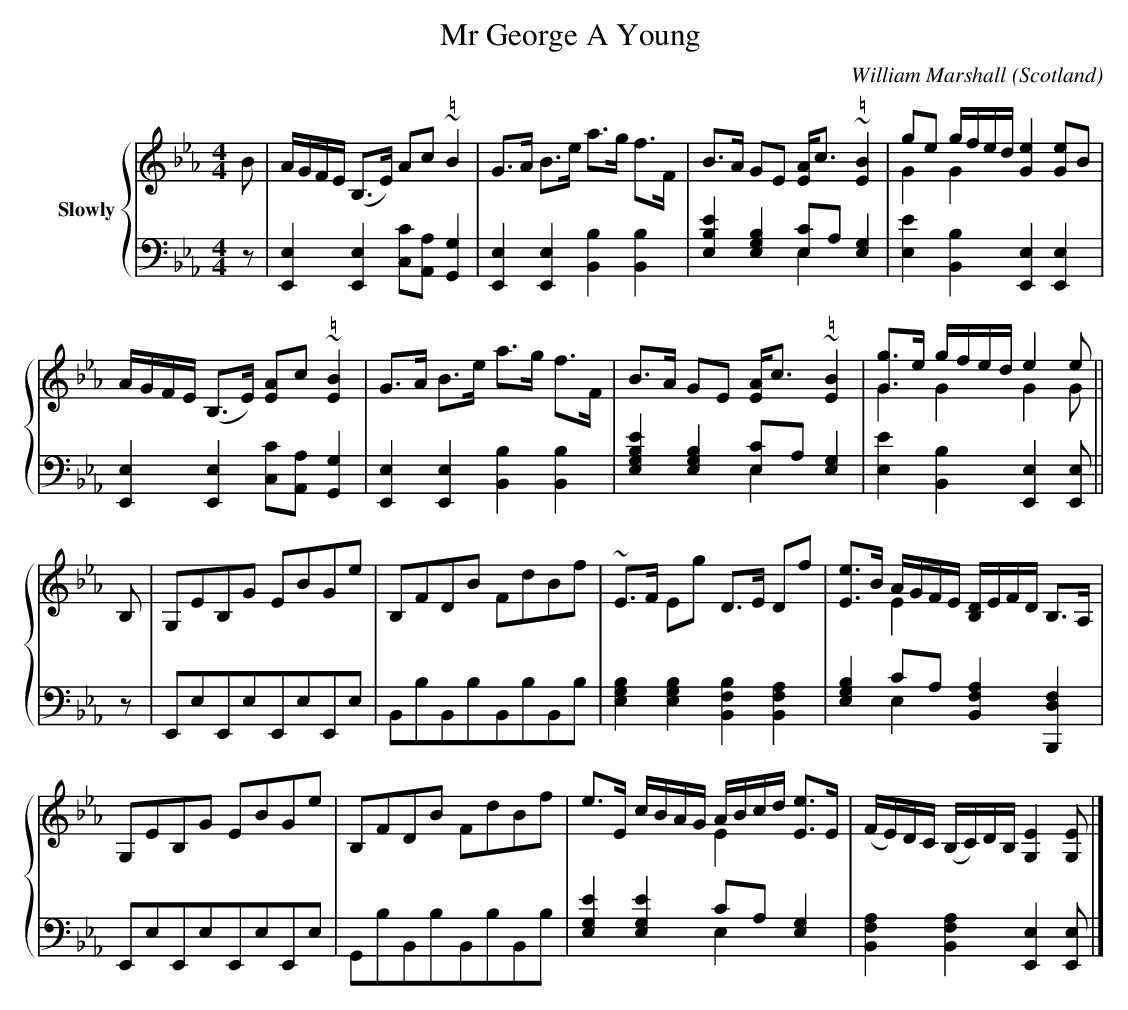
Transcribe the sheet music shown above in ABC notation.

X:1
T:Mr George A Young
C:William Marshall
L:1/8
M:4/4
O:Scotland
K:Eb major
%%staves {1 2}
V:1 name="Slowly"
B | \
A/G/F/E/ (B,>E) Ac "\="~B2 | G>A B>e a>g f>F | \
B>A GE [EA]<c "\="~[EB]2 | ge g/f/e/d/ [Ge]2 [Ge]B & G2G2x4 |
A/G/F/E/ (B,>E) [EA]c "\="~[EB]2 | G>A B>e a>g f>F | \
B>A GE [EA]<c "\="~[EB]2 | [Gg]>e g/f/e/d/ e2 e & G2G2G2G ||
B, |\
G,EB,G EBGe | B,FDB FdBf | \
~E>F Eg D>E Df | [Ee]>B A/G/F/E/ [B,D]/E/F/D/ B,>A, & x2E2x4 |
G,EB,G EBGe | B,FDB FdBf | \
e>E c/B/A/G/ A/B/c/d/ [Ee]>E &x4E2x2 | (F/E/)D/C/ (B,/C/)D/B,/ [G,E]2 [G,E] |]
V:2 clef=bass octave=-2
L:1/4
z/ |\
[Ee][Ee] [cc']/[Aa]/[Gg] | [Ee][Ee][Bb][Bb] | \
[ebe'][egb][ec']/a/ [eg] & x2ex | [ee'][Bb][Ee][Ee] |\
[Ee][Ee][cc']/[Aa]/[Gg] | [Ee][Ee][Bb][Bb] | \
[egbe'][egb][ec']/a/[eg] & x2ex | [ee'][Bb][Ee][Ee]/ ||\
z/ |\
E/e/E/e/E/e/E/e/ | B/b/B/b/B/b/B/b/ | \
[egb][egb][Bfb][Bfa] | [egb]c'/a/ [Bfa][B,df] & xex2 | \
E/e/E/e/E/e/E/e/ | G/b/B/b/B/b/B/b/ | \
[ege'][ege']c'/a/[eg] & x2ex |[Bfa][Bfa][Ee][Ee]/ |]
